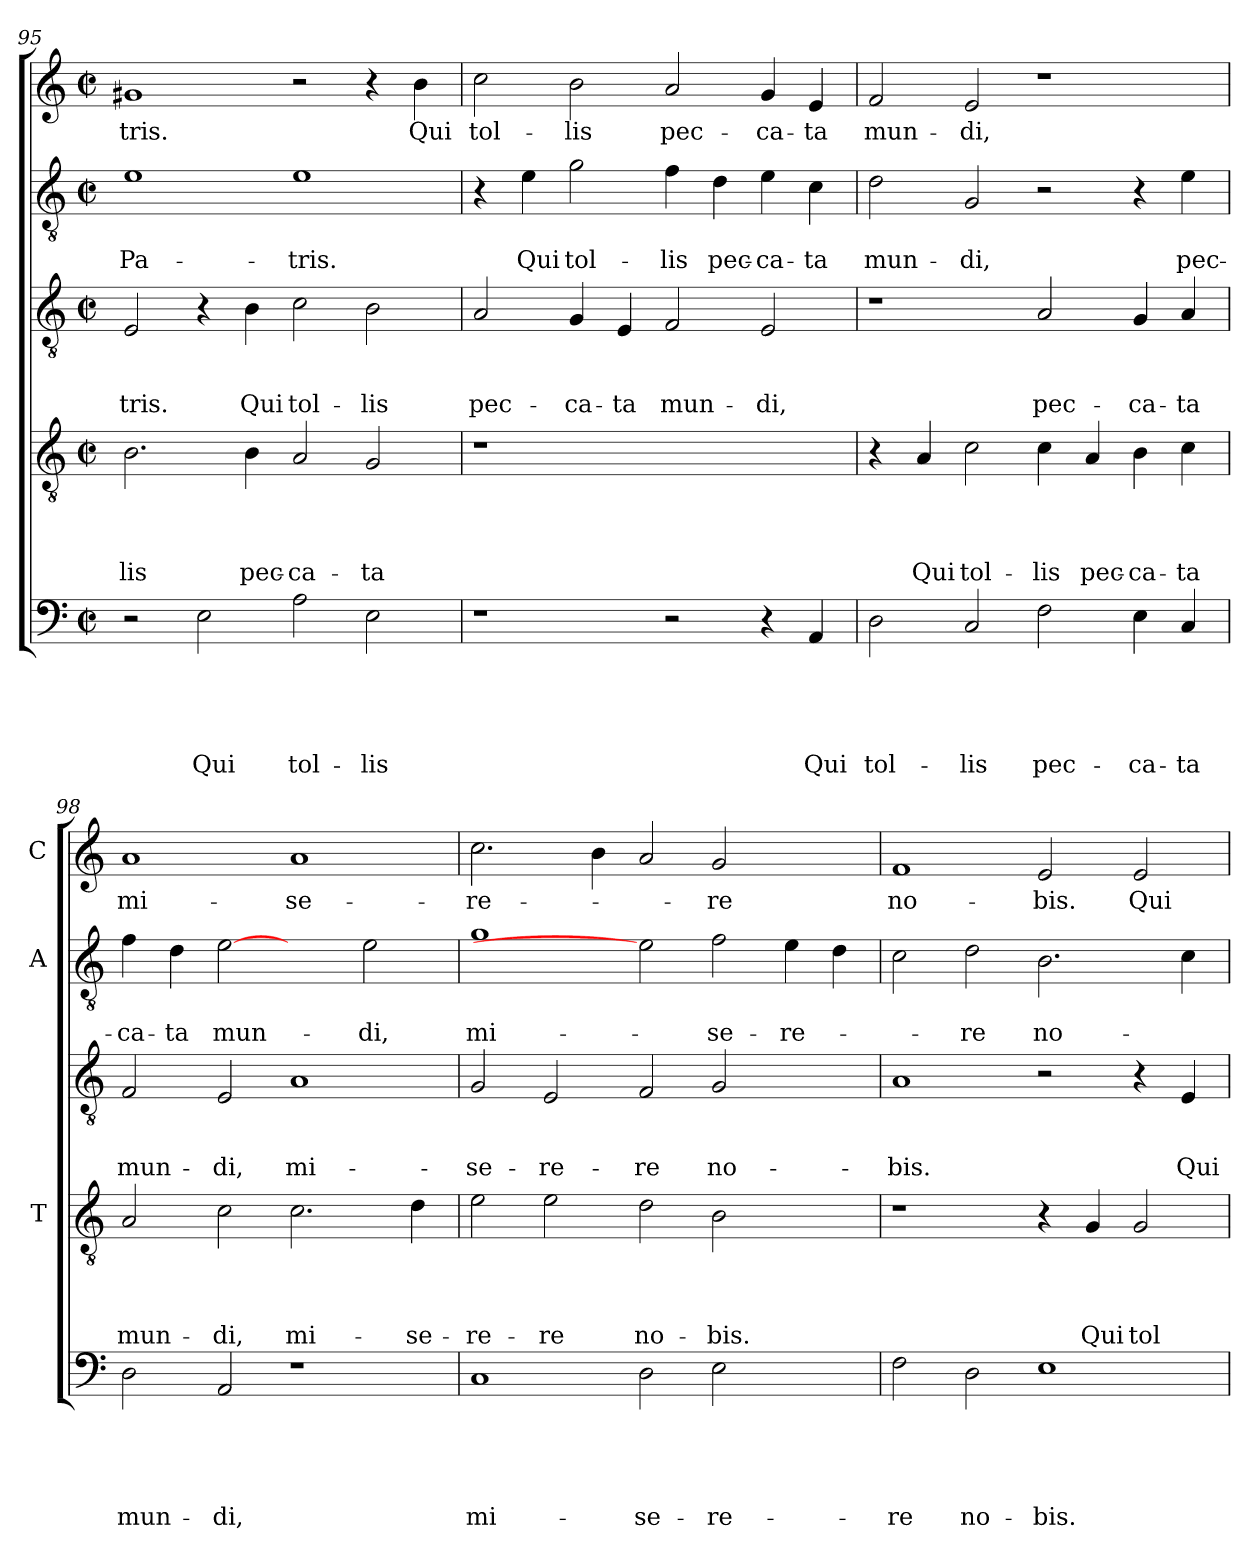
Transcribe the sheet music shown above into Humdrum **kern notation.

**kern	**text	**text	**text	**text	**text	**kern	**text	**text	**text	**text	**kern	**text	**text	**text	**kern	**text	**text	**kern	**text
*part5	*part5	*part5	*part5	*part5	*part5	*part4	*part4	*part4	*part4	*part4	*part3	*part3	*part3	*part3	*part2	*part2	*part2	*part1	*part1
*staff5	*staff5	*staff5	*staff5	*staff5	*staff5	*staff4	*staff4	*staff4	*staff4	*staff4	*staff3	*staff3	*staff3	*staff3	*staff2	*staff2	*staff2	*staff1	*staff1
*	*	*	*	*	*	*I'T	*	*	*	*	*	*	*	*	*I'A	*	*	*I'C	*
!!LO:LB:g=z
*clefF4	*	*	*	*	*	*clefGv2	*	*	*	*	*clefGv2	*	*	*	*clefGv2	*	*	*clefG2	*
*k[]	*	*	*	*	*	*k[]	*	*	*	*	*k[]	*	*	*	*k[]	*	*	*k[]	*
*C:	*	*	*	*	*	*C:	*	*	*	*	*C:	*	*	*	*C:	*	*	*C:	*
*M2/2	*	*	*	*	*	*M2/2	*	*	*	*	*M2/2	*	*	*	*M2/2	*	*	*M2/2	*
*met(c|)	*	*	*	*	*	*met(c|)	*	*	*	*	*met(c|)	*	*	*	*met(c|)	*	*	*met(c|)	*
=95	=95	=95	=95	=95	=95	=95	=95	=95	=95	=95	=95	=95	=95	=95	=95	=95	=95	=95	=95
2r	.	.	.	.	.	2.B\	.	.	.	-lis	2E/	.	.	-tris.	1e	.	Pa-	1g#X	-tris.
2E\	.	.	.	.	Qui	.	.	.	.	.	4r	.	.	.	.	.	.	.	.
.	.	.	.	.	.	4B\	.	.	.	pec-	4B\	.	.	Qui	.	.	.	.	.
2A\	.	.	.	.	tol-	2A/	.	.	.	-ca-	2c\	.	.	tol-	1e	.	-tris.	2r	.
2E\	.	.	.	.	-lis	2G/	.	.	.	-ta	2B\	.	.	-lis	.	.	.	4r	.
.	.	.	.	.	.	.	.	.	.	.	.	.	.	.	.	.	.	4b\	Qui
=96	=96	=96	=96	=96	=96	=96	=96	=96	=96	=96	=96	=96	=96	=96	=96	=96	=96	=96	=96
1r	.	.	.	.	.	1r	.	.	.	.	2A/	.	.	pec-	4r	.	.	2cc\	tol-
.	.	.	.	.	.	.	.	.	.	.	.	.	.	.	4e\	.	Qui	.	.
.	.	.	.	.	.	.	.	.	.	.	4G/	.	.	-ca-	2g\	.	tol-	2b\	-lis
.	.	.	.	.	.	.	.	.	.	.	4E/	.	.	-ta	.	.	.	.	.
2r	.	.	.	.	.	1ryy	.	.	.	.	2F/	.	.	mun-	4f\	.	-lis	2a/	pec-
.	.	.	.	.	.	.	.	.	.	.	.	.	.	.	4d\	.	pec-	.	.
4r	.	.	.	.	.	.	.	.	.	.	2E/	.	.	-di,	4e\	.	-ca-	4g/	-ca-
4AA/	.	.	.	.	Qui	.	.	.	.	.	.	.	.	.	4c\	.	-ta	4e/	-ta
=97	=97	=97	=97	=97	=97	=97	=97	=97	=97	=97	=97	=97	=97	=97	=97	=97	=97	=97	=97
2D\	.	.	.	.	tol-	4r	.	.	.	.	1r	.	.	.	2d\	.	mun-	2f/	mun-
.	.	.	.	.	.	4A/	.	.	.	Qui	.	.	.	.	.	.	.	.	.
2C/	.	.	.	.	-lis	2c\	.	.	.	tol-	.	.	.	.	2G/	.	-di,	2e/	-di,
2F\	.	.	.	.	pec-	4c\	.	.	.	-lis	2A/	.	.	pec-	2r	.	.	1r	.
.	.	.	.	.	.	4A/	.	.	.	pec-	.	.	.	.	.	.	.	.	.
4E\	.	.	.	.	-ca-	4B\	.	.	.	-ca-	4G/	.	.	-ca-	4r	.	.	.	.
4C/	.	.	.	.	-ta	4c\	.	.	.	-ta	4A/	.	.	-ta	4e\	.	pec-	.	.
=98	=98	=98	=98	=98	=98	=98	=98	=98	=98	=98	=98	=98	=98	=98	=98	=98	=98	=98	=98
2D\	.	.	.	.	mun-	2A/	.	.	.	mun-	2F/	.	.	mun-	4f\	.	-ca-	1a	mi-
.	.	.	.	.	.	.	.	.	.	.	.	.	.	.	4d\	.	-ta	.	.
2AA/	.	.	.	.	-di,	2c\	.	.	.	-di,	2E/	.	.	-di,	[2e	.	mun-	.	.
1r	.	.	.	.	.	2.c\	.	.	.	mi-	1A	.	.	mi-	2ryy	.	.	1a	-se-
.	.	.	.	.	.	.	.	.	.	.	.	.	.	.	2e\	.	-di,	.	.
.	.	.	.	.	.	4d\	.	.	.	-se-	.	.	.	.	.	.	.	.	.
=99	=99	=99	=99	=99	=99	=99	=99	=99	=99	=99	=99	=99	=99	=99	=99	=99	=99	=99	=99
1C	.	.	.	.	mi-	2e\	.	.	.	-re-	2G/	.	.	-se-	1g	.	mi-	2.cc\	-re-
.	.	.	.	.	.	2e\	.	.	.	-re	2E/	.	.	-re-	.	.	.	.	.
.	.	.	.	.	.	.	.	.	.	.	.	.	.	.	.	.	.	4b\	.
2D\	.	.	.	.	-se-	2d\	.	.	.	no-	2F/	.	.	-re	2e]	.	.	2a/	.
2E\	.	.	.	.	-re-	2B\	.	.	.	-bis.	2G/	.	.	no-	2f\	.	-se-	2g/	-re
2ryy	.	.	.	.	.	2ryy	.	.	.	.	2ryy	.	.	.	4e\	.	-re-	2ryy	.
.	.	.	.	.	.	.	.	.	.	.	.	.	.	.	4d\	.	.	.	.
!!LO:PB:g=z
=100	=100	=100	=100	=100	=100	=100	=100	=100	=100	=100	=100	=100	=100	=100	=100	=100	=100	=100	=100
2F\	.	.	.	.	-re	1r	.	.	.	.	1A	.	.	-bis.	2c\	.	.	1f	no-
2D\	.	.	.	.	no-	.	.	.	.	.	.	.	.	.	2d\	.	-re	.	.
1E	.	.	.	.	-bis.	4r	.	.	.	.	2r	.	.	.	2.B\	.	no-	2e/	-bis.
.	.	.	.	.	.	4G/	.	.	.	Qui	.	.	.	.	.	.	.	.	.
.	.	.	.	.	.	2G/	.	.	.	tol-	4r	.	.	.	.	.	.	2e/	Qui
.	.	.	.	.	.	.	.	.	.	.	4E/	.	.	Qui	4c\	.	.	.	.
=	=	=	=	=	=	=	=	=	=	=	=	=	=	=	=	=	=	=	=
*-	*-	*-	*-	*-	*-	*-	*-	*-	*-	*-	*-	*-	*-	*-	*-	*-	*-	*-	*-
